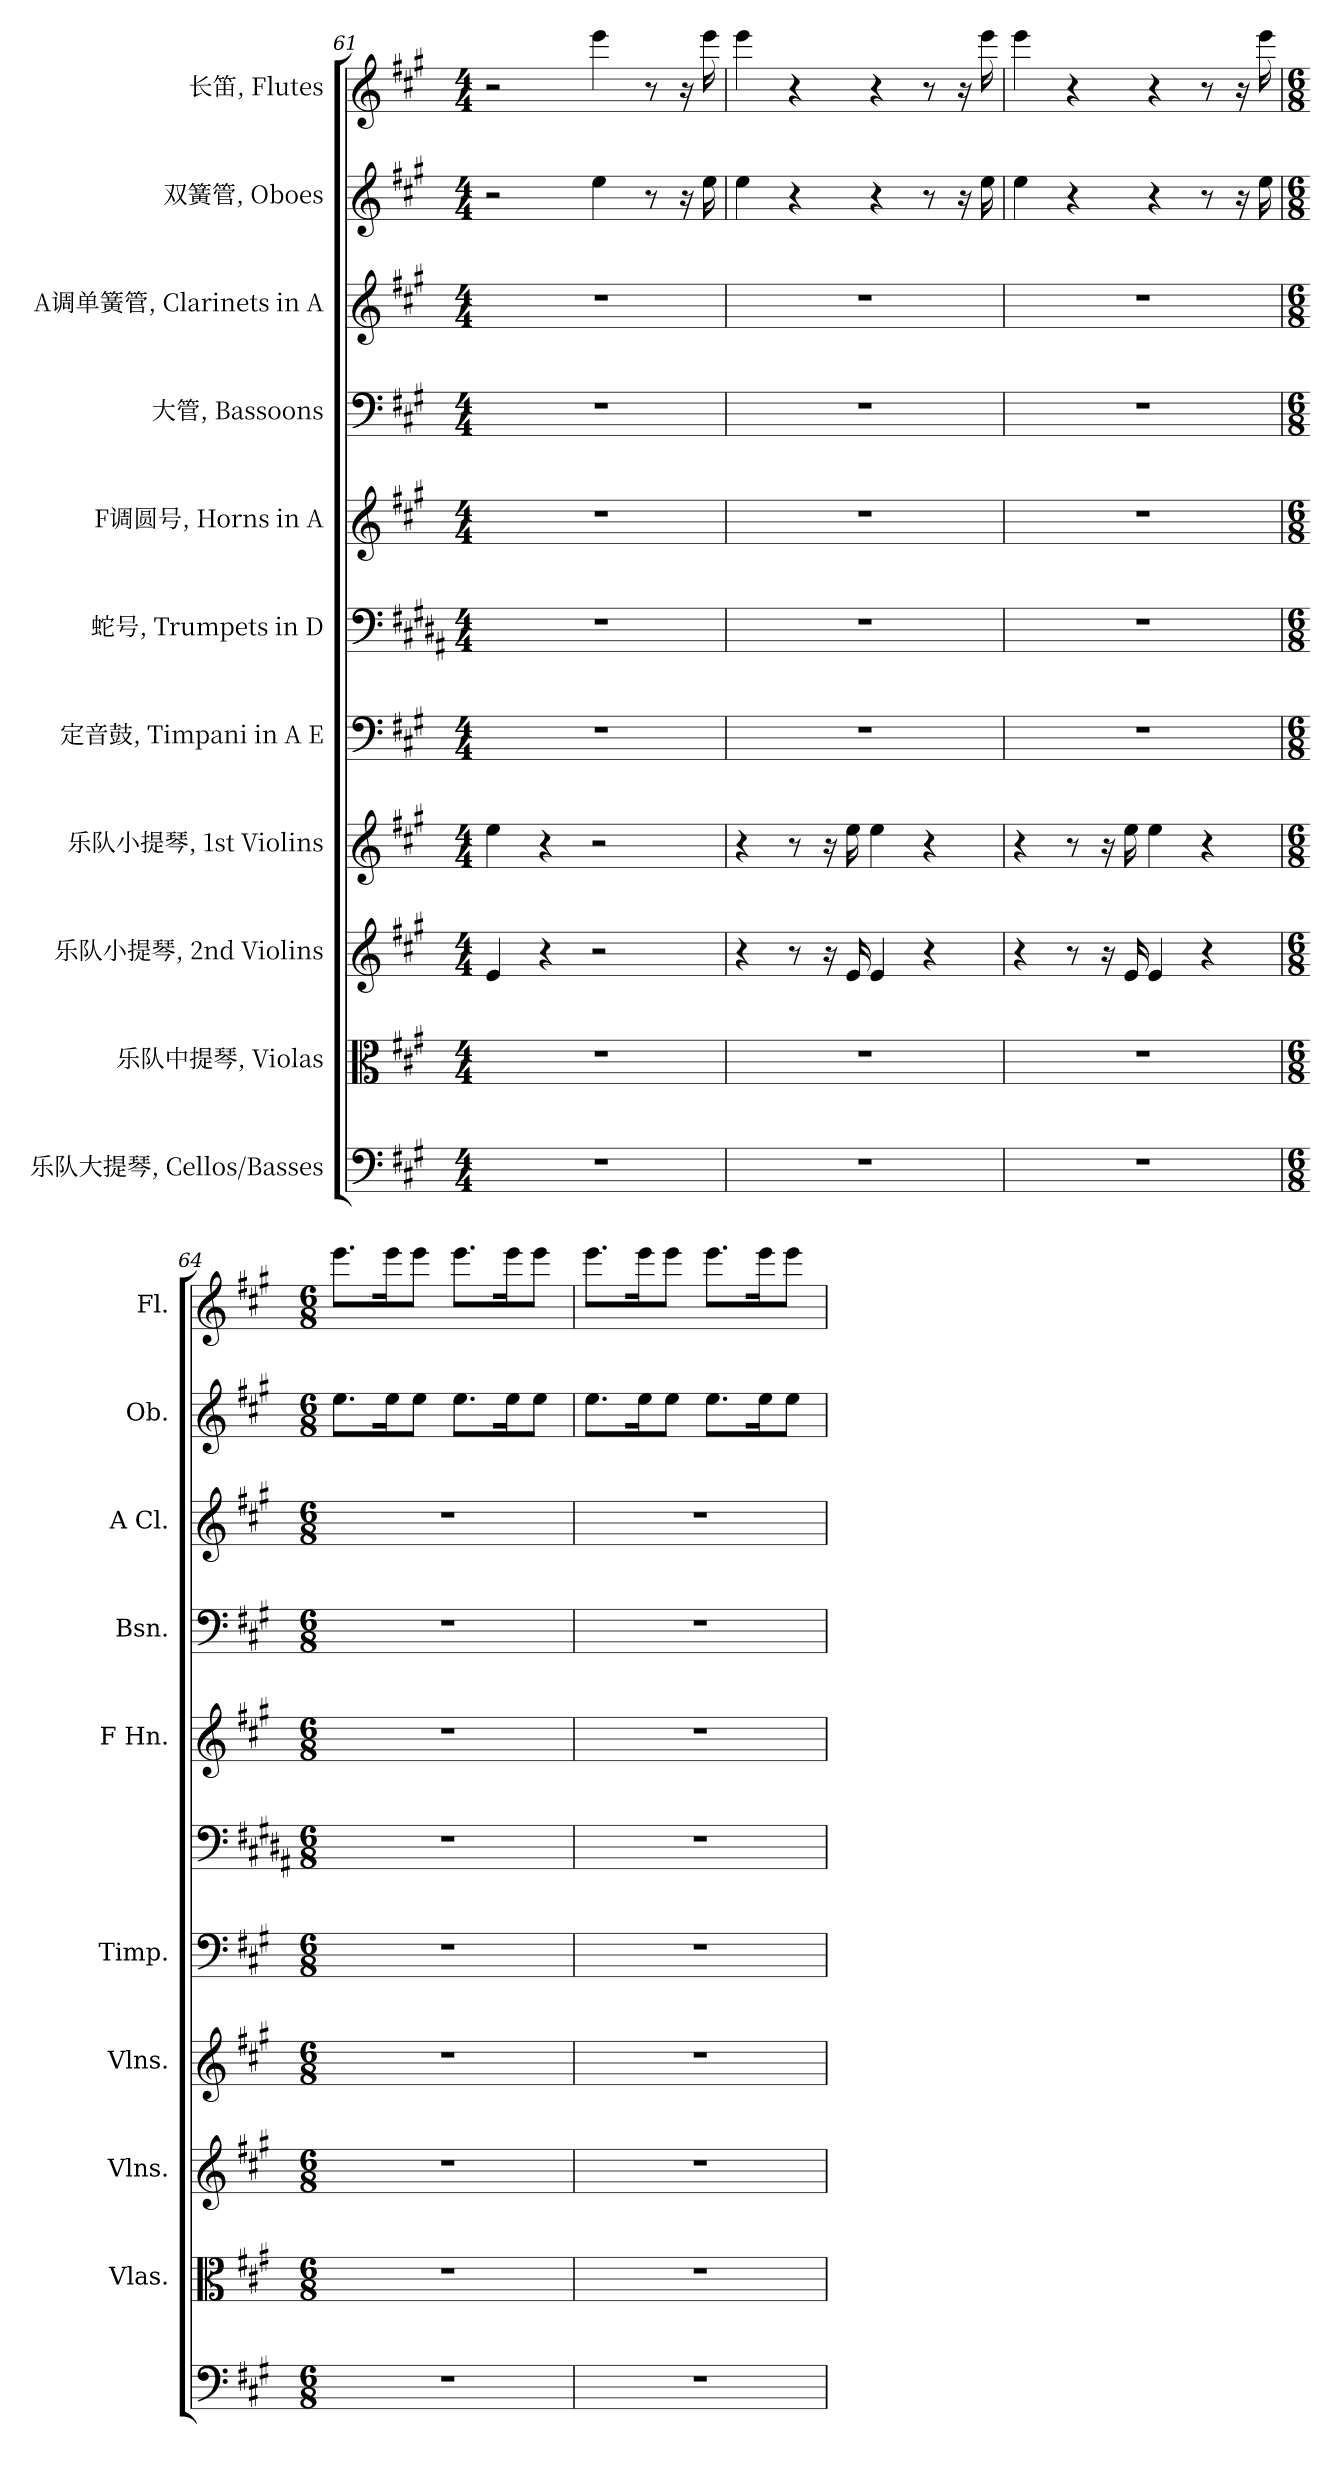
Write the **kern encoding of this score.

**kern	**kern	**kern	**kern	**kern	**kern	**kern	**kern	**kern	**kern	**kern
*part11	*part10	*part9	*part8	*part7	*part6	*part5	*part4	*part3	*part2	*part1
*staff11	*staff10	*staff9	*staff8	*staff7	*staff6	*staff5	*staff4	*staff3	*staff2	*staff1
*I"乐队大提琴, Cellos/Basses	*I"乐队中提琴, Violas	*I"乐队小提琴, 2nd Violins	*I"乐队小提琴, 1st Violins	*I"定音鼓, Timpani in A E	*I"蛇号, Trumpets in D	*I"F调圆号, Horns in A	*I"大管, Bassoons	*I"A调单簧管, Clarinets in A	*I"双簧管, Oboes	*I"长笛, Flutes
*	*I'Vlas.	*I'Vlns.	*I'Vlns.	*I'Timp.	*	*I'F Hn.	*I'Bsn.	*I'A Cl.	*I'Ob.	*I'Fl.
*clefF4	*clefC3	*clefG2	*clefG2	*clefF4	*clefF4	*clefG2	*clefF4	*clefG2	*clefG2	*clefG2
*	*	*	*	*	*ITrd1c2	*ITrd4c7	*	*ITrd2c3	*	*
*k[f#c#g#]	*k[f#c#g#]	*k[f#c#g#]	*k[f#c#g#]	*k[f#c#g#]	*k[f#c#g#]	*k[f#c#]	*k[f#c#g#]	*k[f#c#g#d#a#e#]	*k[f#c#g#]	*k[f#c#g#]
*M4/4	*M4/4	*M4/4	*M4/4	*M4/4	*M4/4	*M4/4	*M4/4	*M4/4	*M4/4	*M4/4
=61	=61	=61	=61	=61	=61	=61	=61	=61	=61	=61
1r	1r	4e/	4ee\	1r	1r	1r	1r	1r	2r	2r
.	.	4r	4r	.	.	.	.	.	.	.
.	.	2r	2r	.	.	.	.	.	4ee\	4eee\
.	.	.	.	.	.	.	.	.	8r	8r
.	.	.	.	.	.	.	.	.	16r	16r
.	.	.	.	.	.	.	.	.	16ee\	16eee\
!!LO:PB:g=z
=62	=62	=62	=62	=62	=62	=62	=62	=62	=62	=62
1r	1r	4r	4r	1r	1r	1r	1r	1r	4ee\	4eee\
.	.	8r	8r	.	.	.	.	.	4r	4r
.	.	16r	16r	.	.	.	.	.	.	.
.	.	16e/	16ee\	.	.	.	.	.	.	.
.	.	4e/	4ee\	.	.	.	.	.	4r	4r
.	.	4r	4r	.	.	.	.	.	8r	8r
.	.	.	.	.	.	.	.	.	16r	16r
.	.	.	.	.	.	.	.	.	16ee\	16eee\
=63	=63	=63	=63	=63	=63	=63	=63	=63	=63	=63
1r	1r	4r	4r	1r	1r	1r	1r	1r	4ee\	4eee\
.	.	8r	8r	.	.	.	.	.	4r	4r
.	.	16r	16r	.	.	.	.	.	.	.
.	.	16e/	16ee\	.	.	.	.	.	.	.
.	.	4e/	4ee\	.	.	.	.	.	4r	4r
.	.	4r	4r	.	.	.	.	.	8r	8r
.	.	.	.	.	.	.	.	.	16r	16r
.	.	.	.	.	.	.	.	.	16ee\	16eee\
=64	=64	=64	=64	=64	=64	=64	=64	=64	=64	=64
*M6/8	*M6/8	*M6/8	*M6/8	*M6/8	*M6/8	*M6/8	*M6/8	*M6/8	*M6/8	*M6/8
*	*	*	*	*	*	*	*	*	*	*MM130
2.r	2.r	2.r	2.r	2.r	2.r	2.r	2.r	2.r	8.ee\L	8.eee\L
.	.	.	.	.	.	.	.	.	16ee\K	16eee\K
.	.	.	.	.	.	.	.	.	8ee\J	8eee\J
.	.	.	.	.	.	.	.	.	8.ee\L	8.eee\L
.	.	.	.	.	.	.	.	.	16ee\K	16eee\K
.	.	.	.	.	.	.	.	.	8ee\J	8eee\J
=65	=65	=65	=65	=65	=65	=65	=65	=65	=65	=65
2.r	2.r	2.r	2.r	2.r	2.r	2.r	2.r	2.r	8.ee\L	8.eee\L
.	.	.	.	.	.	.	.	.	16ee\K	16eee\K
.	.	.	.	.	.	.	.	.	8ee\J	8eee\J
.	.	.	.	.	.	.	.	.	8.ee\L	8.eee\L
.	.	.	.	.	.	.	.	.	16ee\K	16eee\K
.	.	.	.	.	.	.	.	.	8ee\J	8eee\J
=	=	=	=	=	=	=	=	=	=	=
*-	*-	*-	*-	*-	*-	*-	*-	*-	*-	*-
